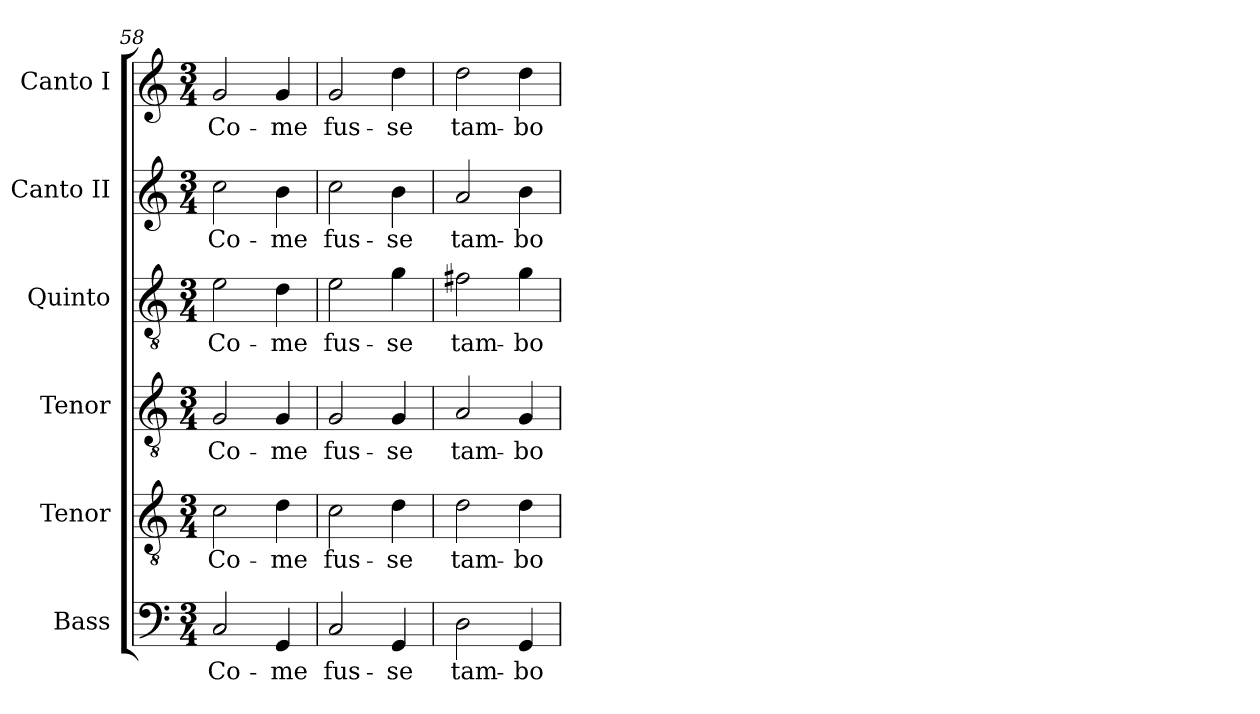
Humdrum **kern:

**kern	**text	**kern	**text	**kern	**text	**kern	**text	**kern	**text	**kern	**text
*part6	*part6	*part5	*part5	*part4	*part4	*part3	*part3	*part2	*part2	*part1	*part1
*staff6	*staff6	*staff5	*staff5	*staff4	*staff4	*staff3	*staff3	*staff2	*staff2	*staff1	*staff1
*I"Bass	*	*I"Tenor	*	*I"Tenor	*	*I"Quinto	*	*I"Canto II	*	*I"Canto I	*
*I'B.	*	*I'T.	*	*I'T.	*	*I'T.	*	*	*	*	*
*clefF4	*	*clefGv2	*	*clefGv2	*	*clefGv2	*	*clefG2	*	*clefG2	*
*	*	*ITrd7c12	*	*ITrd7c12	*	*ITrd7c12	*	*	*	*	*
*k[]	*	*k[]	*	*k[]	*	*k[]	*	*k[]	*	*k[]	*
*C:	*	*C:	*	*C:	*	*C:	*	*C:	*	*C:	*
*M3/4	*	*M3/4	*	*M3/4	*	*M3/4	*	*M3/4	*	*M3/4	*
=58	=58	=58	=58	=58	=58	=58	=58	=58	=58	=58	=58
!	!LO:LY:b:color=#000000	!	!	!	!	!	!	!	!	!	!
!	!	!	!LO:LY:b:color=#000000	!	!	!	!	!	!	!	!
!	!	!	!	!	!LO:LY:b:color=#000000	!	!	!	!	!	!
!	!	!	!	!	!	!	!LO:LY:b:color=#000000	!	!	!	!
!	!	!	!	!	!	!	!	!	!LO:LY:b:color=#000000	!	!
!	!	!	!	!	!	!	!	!	!	!	!LO:LY:b:color=#000000
2Ci/	Co-	2Ci\	Co-	2GGi/	Co-	2Ei\	Co-	2cci\	Co-	2gi/	Co-
!	!LO:LY:b:color=#000000	!	!	!	!	!	!	!	!	!	!
!	!	!	!LO:LY:b:color=#000000	!	!	!	!	!	!	!	!
!	!	!	!	!	!LO:LY:b:color=#000000	!	!	!	!	!	!
!	!	!	!	!	!	!	!LO:LY:b:color=#000000	!	!	!	!
!	!	!	!	!	!	!	!	!	!LO:LY:b:color=#000000	!	!
!	!	!	!	!	!	!	!	!	!	!	!LO:LY:b:color=#000000
4GGi/	-me	4Di\	-me	4GGi/	-me	4Di\	-me	4bi\	-me	4gi/	-me
=59	=59	=59	=59	=59	=59	=59	=59	=59	=59	=59	=59
!	!LO:LY:b:color=#000000	!	!	!	!	!	!	!	!	!	!
!	!	!	!LO:LY:b:color=#000000	!	!	!	!	!	!	!	!
!	!	!	!	!	!LO:LY:b:color=#000000	!	!	!	!	!	!
!	!	!	!	!	!	!	!LO:LY:b:color=#000000	!	!	!	!
!	!	!	!	!	!	!	!	!	!LO:LY:b:color=#000000	!	!
!	!	!	!	!	!	!	!	!	!	!	!LO:LY:b:color=#000000
2Ci/	fus-	2Ci\	fus-	2GGi/	fus-	2Ei\	fus-	2cci\	fus-	2gi/	fus-
!	!LO:LY:b:color=#000000	!	!	!	!	!	!	!	!	!	!
!	!	!	!LO:LY:b:color=#000000	!	!	!	!	!	!	!	!
!	!	!	!	!	!LO:LY:b:color=#000000	!	!	!	!	!	!
!	!	!	!	!	!	!	!LO:LY:b:color=#000000	!	!	!	!
!	!	!	!	!	!	!	!	!	!LO:LY:b:color=#000000	!	!
!	!	!	!	!	!	!	!	!	!	!	!LO:LY:b:color=#000000
4GGi/	-se	4Di\	-se	4GGi/	-se	4Gi\	-se	4bi\	-se	4ddi\	-se
=60	=60	=60	=60	=60	=60	=60	=60	=60	=60	=60	=60
!	!LO:LY:b:color=#000000	!	!	!	!	!	!	!	!	!	!
!	!	!	!LO:LY:b:color=#000000	!	!	!	!	!	!	!	!
!	!	!	!	!	!LO:LY:b:color=#000000	!	!	!	!	!	!
!	!	!	!	!	!	!	!LO:LY:b:color=#000000	!	!	!	!
!	!	!	!	!	!	!	!	!	!LO:LY:b:color=#000000	!	!
!	!	!	!	!	!	!	!	!	!	!	!LO:LY:b:color=#000000
2Di\	tam-	2Di\	tam-	2AAi/	tam-	2F#Xi\	tam-	2ai/	tam-	2ddi\	tam-
!	!LO:LY:b:color=#000000	!	!	!	!	!	!	!	!	!	!
!	!	!	!LO:LY:b:color=#000000	!	!	!	!	!	!	!	!
!	!	!	!	!	!LO:LY:b:color=#000000	!	!	!	!	!	!
!	!	!	!	!	!	!	!LO:LY:b:color=#000000	!	!	!	!
!	!	!	!	!	!	!	!	!	!LO:LY:b:color=#000000	!	!
!	!	!	!	!	!	!	!	!	!	!	!LO:LY:b:color=#000000
4GGi/	-bo-	4Di\	-bo-	4GGi/	-bo-	4Gi\	-bo-	4bi\	-bo-	4ddi\	-bo-
=	=	=	=	=	=	=	=	=	=	=	=
*-	*-	*-	*-	*-	*-	*-	*-	*-	*-	*-	*-
